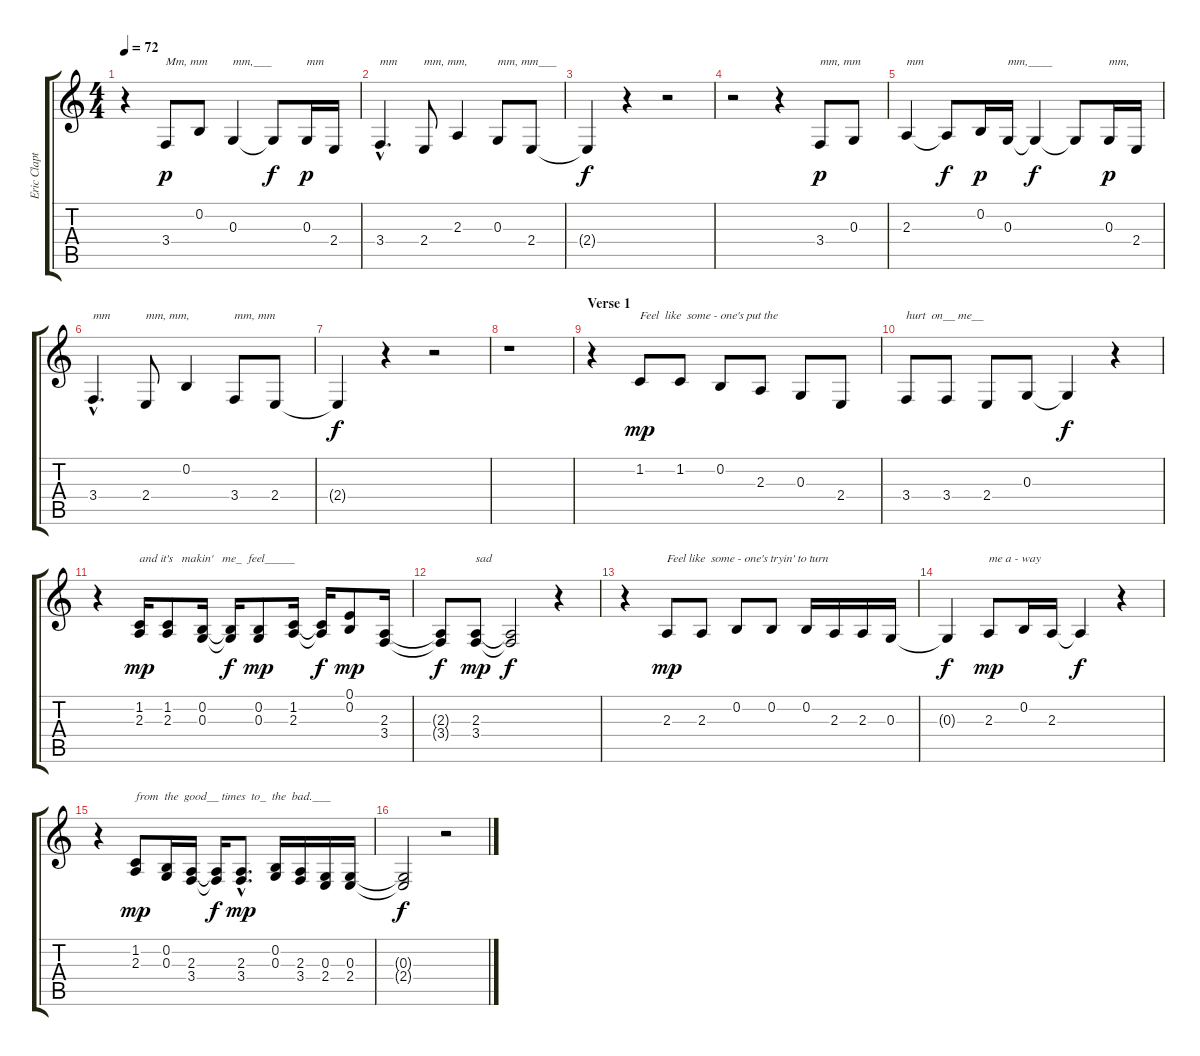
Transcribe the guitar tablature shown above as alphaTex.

\track ("Eric Clapton Voice" "Eric Clapt") {instrument lead6voice}
\staff {score tabs}
\tuning (E4 B3 G3 D3 A2 E2) {hide}
\ts (4 4)
\tempo 72
\clef g2
\ks c
r.4{dy p instrument lead6voice} 3.4.8{txt "Mm, mm"} 0.2.8 0.3.4{txt "mm,___"} 0.3{t}.8{dy f} 0.3.16{txt "mm" dy p} 2.4.16 |
3.4{hac}.4{d txt "mm"} 2.4.8{txt "mm, mm,"} 2.3.4 0.3.8{txt "mm, mm___"} 2.4.8 |
2.4{t}.4{dy f} r.4 r.2 |
r.2 r.4 3.4.8{txt "mm, mm" dy p} 0.3.8 |
2.3.4{txt "mm"} 2.3{t}.8{dy f} 0.2.16{dy p} 0.3.16{txt "mm,____"} 0.3{t}.4{dy f} 0.3{t}.8 0.3.16{txt "mm," dy p} 2.4.16 |
3.4{hac}.4{d txt "mm"} 2.4.8{txt "mm, mm,"} 0.2.4 3.4.8{txt "mm, mm"} 2.4.8 |
2.4{t}.4{dy f} r.4 r.2 |
r.1 |
\section ("" "Verse 1")
r.4 1.2.8{txt "Feel  like  some - one's put the" dy mp} 1.2.8 0.2.8 2.3.8 0.3.8 2.4.8 |
3.4.8{txt "hurt  on__ me__"} 3.4.8 2.4.8 0.3.8 0.3{t}.4{dy f} r.4 |
r.4 (1.2 2.3).16{txt "and it's   makin'   me_  feel_____" dy mp} (1.2 2.3).8 (0.2 0.3).16 (0.2{t} 0.3{t}).16{dy f} (0.2 0.3).8{dy mp} (1.2 2.3).16 (1.2{t} 2.3{t}).16{dy f} (0.1 0.2).8{dy mp} (2.3 3.4).16 |
(2.3{t} 3.4{t}).8{dy f} (2.3 3.4).8{txt "sad" dy mp} (2.3{t} 3.4{t}).2{dy f} r.4 |
r.4 2.3.8{txt "Feel like  some - one's tryin' to turn" dy mp} 2.3.8 0.2.8 0.2.8 0.2.16 2.3.16 2.3.16 0.3.16 |
0.3{t}.4{dy f} 2.3.8{txt "me a - way" dy mp} 0.2.16 2.3.16 2.3{t}.4{dy f} r.4 |
r.4 (1.2 2.3).8{txt "from  the  good__ times  to_  the  bad.___" dy mp} (0.2 0.3).16 (2.3 3.4).16 (2.3{t} 3.4{t}).16{dy f} (2.3{hac} 3.4{hac}).8{d dy mp} (0.2 0.3).16 (2.3 3.4).16 (0.3 2.4).16 (0.3 2.4).16 |
(0.3{t} 2.4{t}).2{dy f} r.2
